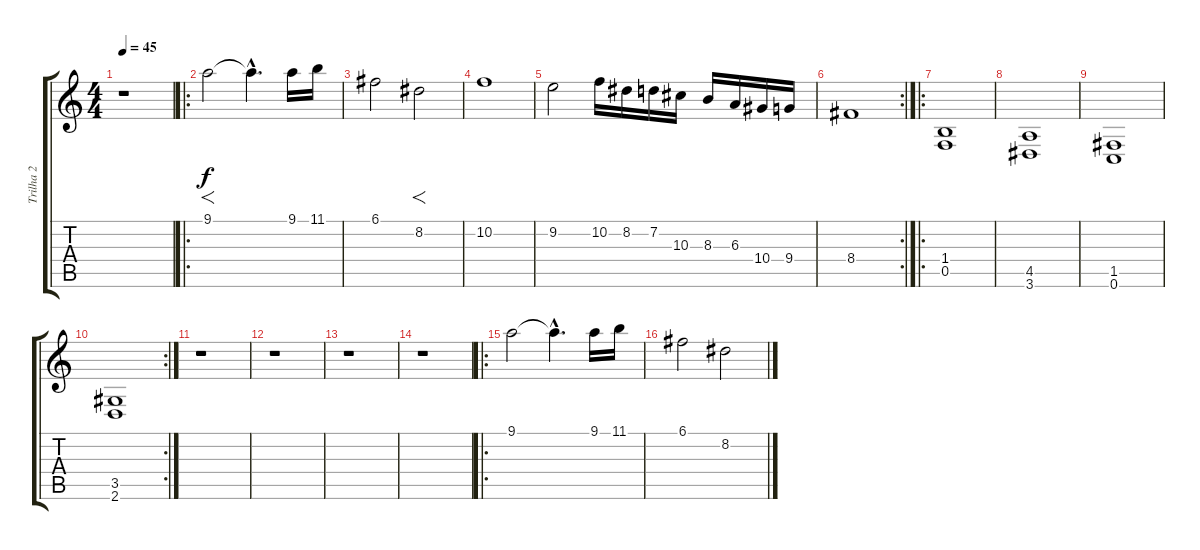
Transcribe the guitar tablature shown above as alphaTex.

\track ("Trilha 2" "Trilha 2") {instrument distortionguitar}
\staff {score tabs}
\tuning (C4 G3 Eb3 Bb2 F2 C2) {hide}
\ts (4 4)
\tempo 45
\clef g2
\ks c
r.1{dy f instrument distortionguitar} |
\ro
9.1.2{f} 9.1{hac t}.4{d} 9.1.16 11.1.16 |
6.1.2 8.2.2{f} |
10.2.1 |
9.2.2 10.2.16 8.2.16 7.2.16 10.3.16 8.3.16 6.3.16 10.4.16 9.4.16 |
\rc 2
8.4.1 |
\ro
(1.4 0.5).1 |
(4.5 3.6).1 |
(1.5 0.6).1 |
\rc 2
(3.5 2.6).1 |
r.1 |
r.1 |
r.1 |
r.1 |
\ro
9.1.2 9.1{hac t}.4{d} 9.1.16 11.1.16 |
6.1.2 8.2.2
